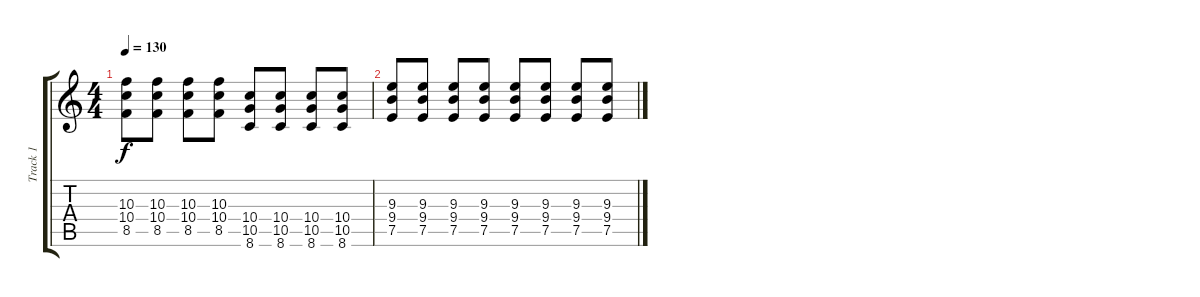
\track ("Track 1" "Track 1") {instrument overdrivenguitar}
\staff {score tabs}
\tuning (E4 B3 G3 D3 A2 E2) {hide}
\ts (4 4)
\tempo 130
\clef g2
\ks c
(10.3 10.4 8.5).8{dy f} (10.3 10.4 8.5).8 (10.3 10.4 8.5).8 (10.3 10.4 8.5).8 (10.4 10.5 8.6).8 (10.4 10.5 8.6).8 (10.4 10.5 8.6).8 (10.4 10.5 8.6).8 |
(9.3 9.4 7.5).8 (9.3 9.4 7.5).8 (9.3 9.4 7.5).8 (9.3 9.4 7.5).8 (9.3 9.4 7.5).8 (9.3 9.4 7.5).8 (9.3 9.4 7.5).8 (9.3 9.4 7.5).8
